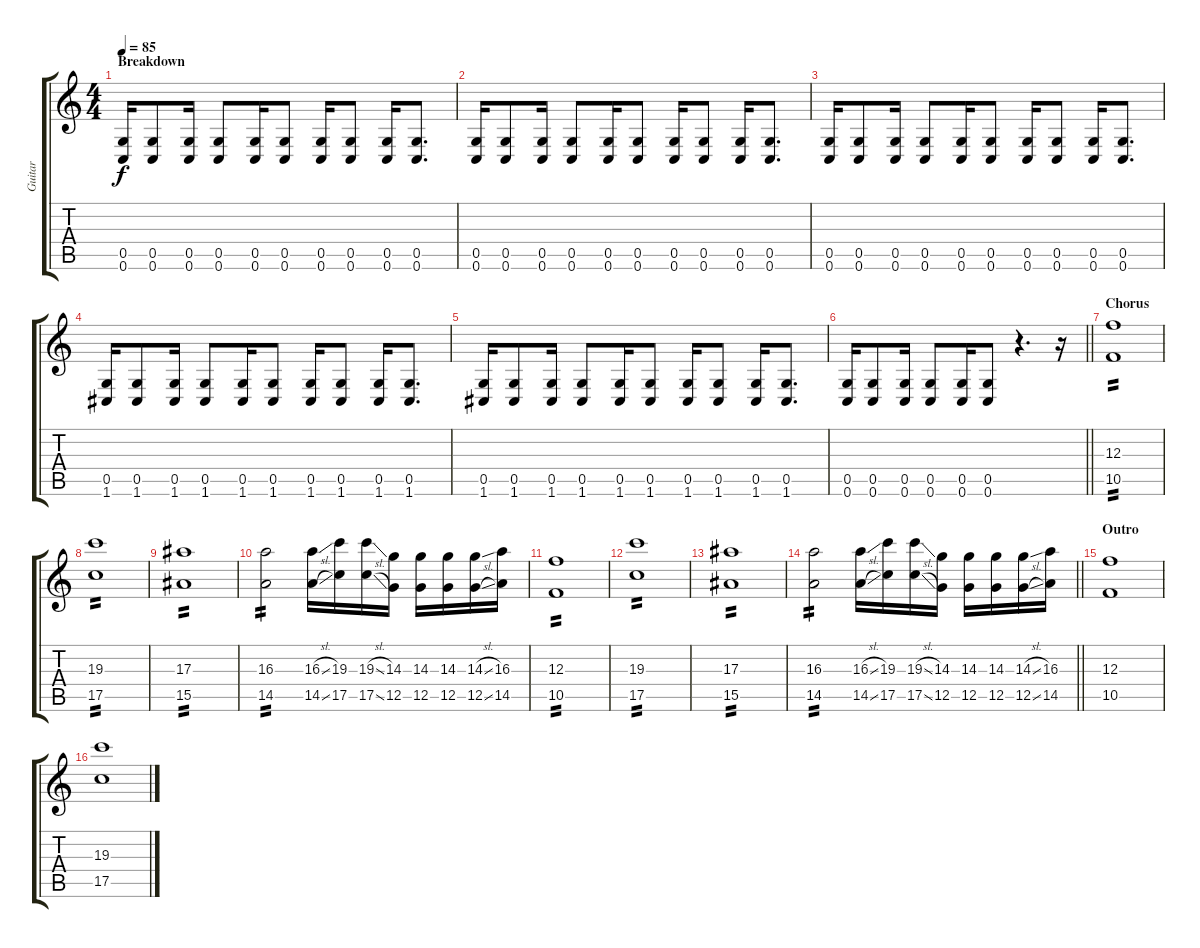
\track ("Guitar" "Guitar") {instrument distortionguitar}
\staff {score tabs}
\tuning (D4 A3 F3 C3 G2 C2) {hide}
\ts (4 4)
\section ("" "Breakdown")
\tempo 85
\clef g2
\ks c
(0.5 0.6).16{dy f} (0.5 0.6).8 (0.5 0.6).16 (0.5 0.6).8 (0.5 0.6).16 (0.5 0.6).8 (0.5 0.6).16 (0.5 0.6).8 (0.5 0.6).16 (0.5 0.6).8{d} |
(0.5 0.6).16 (0.5 0.6).8 (0.5 0.6).16 (0.5 0.6).8 (0.5 0.6).16 (0.5 0.6).8 (0.5 0.6).16 (0.5 0.6).8 (0.5 0.6).16 (0.5 0.6).8{d} |
(0.5 0.6).16 (0.5 0.6).8 (0.5 0.6).16 (0.5 0.6).8 (0.5 0.6).16 (0.5 0.6).8 (0.5 0.6).16 (0.5 0.6).8 (0.5 0.6).16 (0.5 0.6).8{d} |
(0.5 1.6).16 (0.5 1.6).8 (0.5 1.6).16 (0.5 1.6).8 (0.5 1.6).16 (0.5 1.6).8 (0.5 1.6).16 (0.5 1.6).8 (0.5 1.6).16 (0.5 1.6).8{d} |
(0.5 1.6).16 (0.5 1.6).8 (0.5 1.6).16 (0.5 1.6).8 (0.5 1.6).16 (0.5 1.6).8 (0.5 1.6).16 (0.5 1.6).8 (0.5 1.6).16 (0.5 1.6).8{d} |
\barLineRight lightlight
(0.5 0.6).16 (0.5 0.6).8 (0.5 0.6).16 (0.5 0.6).8 (0.5 0.6).16 (0.5 0.6).8 r.4{d} r.16 |
\section ("" "Chorus")
(12.3 10.5).1{tp 2 volume 16} |
(19.3 17.5).1{tp 2} |
(17.3 15.5).1{tp 2} |
(16.3 14.5).2{tp 2} (16.3{sl} 14.5{sl}).16 (19.3 17.5).16 (19.3{sl} 17.5{sl}).16 (14.3 12.5).16 (14.3 12.5).16 (14.3 12.5).16 (14.3{sl} 12.5{sl}).16 (16.3 14.5).16 |
(12.3 10.5).1{tp 2} |
(19.3 17.5).1{tp 2} |
(17.3 15.5).1{tp 2} |
\barLineRight lightlight
(16.3 14.5).2{tp 2} (16.3{sl} 14.5{sl}).16 (19.3 17.5).16 (19.3{sl} 17.5{sl}).16 (14.3 12.5).16 (14.3 12.5).16 (14.3 12.5).16 (14.3{sl} 12.5{sl}).16 (16.3 14.5).16 |
\section ("" "Outro")
(12.3 10.5).1{volume 16} |
(19.3 17.5).1
